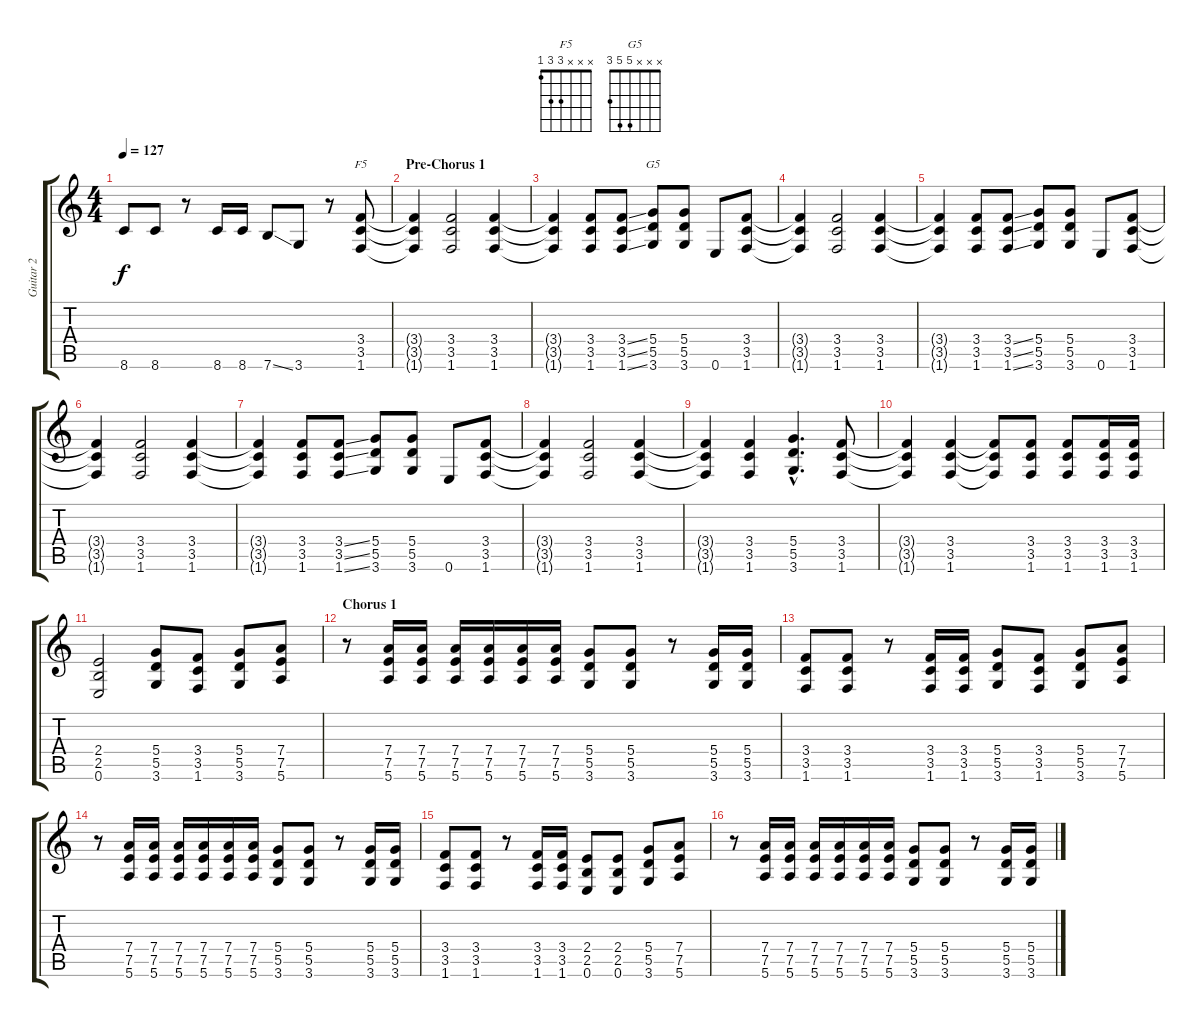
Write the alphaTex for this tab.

\track ("Guitar 2" "Guitar 2") {instrument distortionguitar}
\staff {score tabs}
\tuning (E4 B3 G3 D3 A2 E2) {hide}
\chord ("F5" x x x 3 3 1)
\chord ("G5" x x x 5 5 3)
\ts (4 4)
\tempo 127
\clef g2
\ks c
8.6.8{dy f} 8.6.8 r.8 8.6.16{instrument distortionguitar} 8.6.16 7.6{ss}.8 3.6.8 r.8 (3.4 3.5 1.6).8{ch "F5"} |
\section ("" "Pre-Chorus 1")
(3.4{t} 3.5{t} 1.6{t}).4 (3.4 3.5 1.6).2 (3.4 3.5 1.6).4 |
(3.4{t} 3.5{t} 1.6{t}).4 (3.4 3.5 1.6).8 (3.4{ss} 3.5{ss} 1.6{ss}).8 (5.4 5.5 3.6).8{ch "G5"} (5.4 5.5 3.6).8 0.6.8{instrument electricguitarmuted} (3.4 3.5 1.6).8{instrument distortionguitar} |
(3.4{t} 3.5{t} 1.6{t}).4 (3.4 3.5 1.6).2 (3.4 3.5 1.6).4 |
(3.4{t} 3.5{t} 1.6{t}).4 (3.4 3.5 1.6).8 (3.4{ss} 3.5{ss} 1.6{ss}).8 (5.4 5.5 3.6).8 (5.4 5.5 3.6).8 0.6.8{instrument electricguitarmuted} (3.4 3.5 1.6).8{instrument distortionguitar} |
(3.4{t} 3.5{t} 1.6{t}).4 (3.4 3.5 1.6).2 (3.4 3.5 1.6).4 |
(3.4{t} 3.5{t} 1.6{t}).4 (3.4 3.5 1.6).8 (3.4{ss} 3.5{ss} 1.6{ss}).8 (5.4 5.5 3.6).8 (5.4 5.5 3.6).8 0.6.8{instrument electricguitarmuted} (3.4 3.5 1.6).8{instrument distortionguitar} |
(3.4{t} 3.5{t} 1.6{t}).4 (3.4 3.5 1.6).2 (3.4 3.5 1.6).4 |
(3.4{t} 3.5{t} 1.6{t}).4 (3.4 3.5 1.6).4 (5.4{hac} 5.5{hac} 3.6{hac}).4{d} (3.4 3.5 1.6).8 |
(3.4{t} 3.5{t} 1.6{t}).4 (3.4 3.5 1.6).4 (3.4{t} 3.5{t} 1.6{t}).8 (3.4 3.5 1.6).8 (3.4 3.5 1.6).8 (3.4 3.5 1.6).16 (3.4 3.5 1.6).16 |
(2.4 2.5 0.6).2 (5.4 5.5 3.6).8 (3.4 3.5 1.6).8 (5.4 5.5 3.6).8 (7.4 7.5 5.6).8 |
\section ("" "Chorus 1")
r.8 (7.4 7.5 5.6).16 (7.4 7.5 5.6).16 (7.4 7.5 5.6).16 (7.4 7.5 5.6).16 (7.4 7.5 5.6).16 (7.4 7.5 5.6).16 (5.4 5.5 3.6).8 (5.4 5.5 3.6).8 r.8 (5.4 5.5 3.6).16 (5.4 5.5 3.6).16 |
(3.4 3.5 1.6).8 (3.4 3.5 1.6).8 r.8 (3.4 3.5 1.6).16 (3.4 3.5 1.6).16 (5.4 5.5 3.6).8 (3.4 3.5 1.6).8 (5.4 5.5 3.6).8 (7.4 7.5 5.6).8 |
r.8 (7.4 7.5 5.6).16 (7.4 7.5 5.6).16 (7.4 7.5 5.6).16 (7.4 7.5 5.6).16 (7.4 7.5 5.6).16 (7.4 7.5 5.6).16 (5.4 5.5 3.6).8 (5.4 5.5 3.6).8 r.8 (5.4 5.5 3.6).16 (5.4 5.5 3.6).16 |
(3.4 3.5 1.6).8 (3.4 3.5 1.6).8 r.8 (3.4 3.5 1.6).16 (3.4 3.5 1.6).16 (2.4 2.5 0.6).8 (2.4 2.5 0.6).8 (5.4 5.5 3.6).8 (7.4 7.5 5.6).8 |
r.8 (7.4 7.5 5.6).16 (7.4 7.5 5.6).16 (7.4 7.5 5.6).16 (7.4 7.5 5.6).16 (7.4 7.5 5.6).16 (7.4 7.5 5.6).16 (5.4 5.5 3.6).8 (5.4 5.5 3.6).8 r.8 (5.4 5.5 3.6).16 (5.4 5.5 3.6).16
